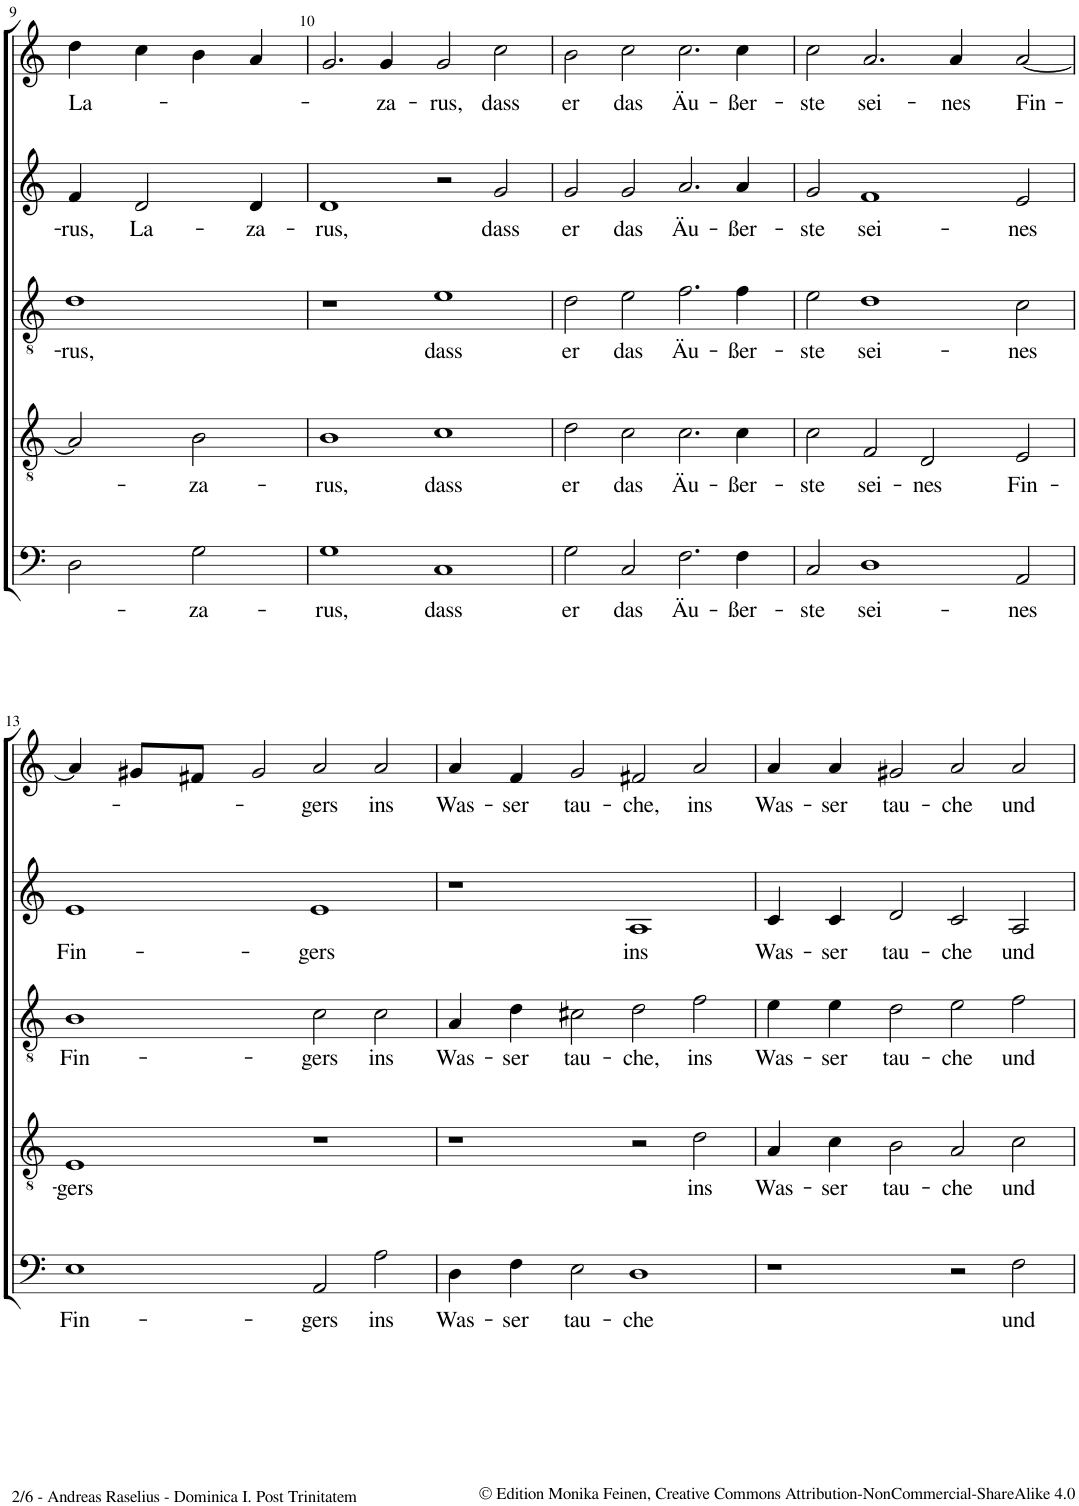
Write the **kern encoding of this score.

**kern	**text	**kern	**text	**kern	**text	**kern	**text	**kern	**text
*part5	*part5	*part4	*part4	*part3	*part3	*part2	*part2	*part1	*part1
*staff5	*staff5	*staff4	*staff4	*staff3	*staff3	*staff2	*staff2	*staff1	*staff1
*I"Bassus	*	*I"Tenor [Dorius]	*	*I"Quintus	*	*I"Altus	*	*I"Cantus	*
!!LO:PB:g=z
*clefF4	*	*clefGv2	*	*clefGv2	*	*clefG2	*	*clefG2	*
*k[]	*	*k[]	*	*k[]	*	*k[]	*	*k[]	*
*M4/2	*	*M4/2	*	*M4/2	*	*M4/2	*	*M4/2	*
*met(c|)	*	*met(c|)	*	*met(c|)	*	*met(c|)	*	*met(c|)	*
=9	=9	=9	=9	=9	=9	=9	=9	=9	=9
!	!	!	!	!	!LO:LY:b	!	!LO:LY:b	!	!LO:LY:b
2D\	.	2A/]	.	1d	-rus,	4f/	-rus,	4dd\	La-
!	!	!	!	!	!	!	!LO:LY:b	!	!
.	.	.	.	.	.	2d/	La-	4cc\	.
!	!LO:LY:b	!	!LO:LY:b	!	!	!	!	!	!
2G\	-za-	2B\	-za-	.	.	.	.	4b\	.
!	!	!	!	!	!	!	!LO:LY:b	!	!
.	.	.	.	.	.	4d/	-za-	4a/	.
=10	=10	=10	=10	=10	=10	=10	=10	=10	=10
!	!LO:LY:b	!	!LO:LY:b	!	!	!	!LO:LY:b	!	!
1G	-rus,	1B	-rus,	1r	.	1d	-rus,	2.g/	.
!	!	!	!	!	!	!	!	!	!LO:LY:b
.	.	.	.	.	.	.	.	4g/	-za-
!	!LO:LY:b	!	!LO:LY:b	!	!LO:LY:b	!	!	!	!LO:LY:b
1C	dass	1c	dass	1e	dass	2r	.	2g/	-rus,
!	!	!	!	!	!	!	!LO:LY:b	!	!LO:LY:b
.	.	.	.	.	.	2g/	dass	2cc\	dass
=11	=11	=11	=11	=11	=11	=11	=11	=11	=11
!	!LO:LY:b	!	!LO:LY:b	!	!LO:LY:b	!	!LO:LY:b	!	!LO:LY:b
2G\	er	2d\	er	2d\	er	2g/	er	2b\	er
!	!LO:LY:b	!	!LO:LY:b	!	!LO:LY:b	!	!LO:LY:b	!	!LO:LY:b
2C/	das	2c\	das	2e\	das	2g/	das	2cc\	das
!	!LO:LY:b	!	!LO:LY:b	!	!LO:LY:b	!	!LO:LY:b	!	!LO:LY:b
2.F\	Äu-	2.c\	Äu-	2.f\	Äu-	2.a/	Äu-	2.cc\	Äu-
!	!LO:LY:b	!	!LO:LY:b	!	!LO:LY:b	!	!LO:LY:b	!	!LO:LY:b
4F\	-ßer-	4c\	-ßer-	4f\	-ßer-	4a/	-ßer-	4cc\	-ßer-
=12	=12	=12	=12	=12	=12	=12	=12	=12	=12
!	!LO:LY:b	!	!LO:LY:b	!	!LO:LY:b	!	!LO:LY:b	!	!LO:LY:b
2C/	-ste	2c\	-ste	2e\	-ste	2g/	-ste	2cc\	-ste
!	!LO:LY:b	!	!LO:LY:b	!	!LO:LY:b	!	!LO:LY:b	!	!LO:LY:b
1D	sei-	2F/	sei-	1d	sei-	1f	sei-	2.a/	sei-
!	!	!	!LO:LY:b	!	!	!	!	!	!
.	.	2D/	-nes	.	.	.	.	.	.
!	!	!	!	!	!	!	!	!	!LO:LY:b
.	.	.	.	.	.	.	.	4a/	-nes
!	!LO:LY:b	!	!LO:LY:b	!	!LO:LY:b	!	!LO:LY:b	!	!LO:LY:b
2AA/	-nes	2E/	Fin-	2c\	-nes	2e/	-nes	[2a/	Fin-
!!LO:LB:g=z
=13	=13	=13	=13	=13	=13	=13	=13	=13	=13
!	!LO:LY:b	!	!LO:LY:b	!	!LO:LY:b	!	!LO:LY:b	!	!
1E	Fin-	1E	-gers	1B	Fin-	1e	Fin-	4a/]	.
.	.	.	.	.	.	.	.	8g#X/L	.
.	.	.	.	.	.	.	.	8f#X/J	.
.	.	.	.	.	.	.	.	2g#/	.
!	!LO:LY:b	!	!	!	!LO:LY:b	!	!LO:LY:b	!	!LO:LY:b
2AA/	-gers	1r	.	2c\	-gers	1e	-gers	2a/	-gers
!	!LO:LY:b	!	!	!	!LO:LY:b	!	!	!	!LO:LY:b
2A\	ins	.	.	2c\	ins	.	.	2a/	ins
=14	=14	=14	=14	=14	=14	=14	=14	=14	=14
!	!LO:LY:b	!	!	!	!LO:LY:b	!	!	!	!LO:LY:b
4D\	Was-	1r	.	4A/	Was-	1r	.	4a/	Was-
!	!LO:LY:b	!	!	!	!LO:LY:b	!	!	!	!LO:LY:b
4F\	-ser	.	.	4d\	-ser	.	.	4f/	-ser
!	!LO:LY:b	!	!	!	!LO:LY:b	!	!	!	!LO:LY:b
2E\	tau-	.	.	2c#X\	tau-	.	.	2g/	tau-
!	!LO:LY:b	!	!	!	!LO:LY:b	!	!LO:LY:b	!	!LO:LY:b
1D	-che	2r	.	2d\	-che,	1A	ins	2f#X/	-che,
!	!	!	!LO:LY:b	!	!LO:LY:b	!	!	!	!LO:LY:b
.	.	2d\	ins	2f\	ins	.	.	2a/	ins
=15	=15	=15	=15	=15	=15	=15	=15	=15	=15
!	!	!	!LO:LY:b	!	!LO:LY:b	!	!LO:LY:b	!	!LO:LY:b
1r	.	4A/	Was-	4e\	Was-	4c/	Was-	4a/	Was-
!	!	!	!LO:LY:b	!	!LO:LY:b	!	!LO:LY:b	!	!LO:LY:b
.	.	4c\	-ser	4e\	-ser	4c/	-ser	4a/	-ser
!	!	!	!LO:LY:b	!	!LO:LY:b	!	!LO:LY:b	!	!LO:LY:b
.	.	2B\	tau-	2d\	tau-	2d/	tau-	2g#X/	tau-
!	!	!	!LO:LY:b	!	!LO:LY:b	!	!LO:LY:b	!	!LO:LY:b
2r	.	2A/	-che	2e\	-che	2c/	-che	2a/	-che
!	!LO:LY:b	!	!LO:LY:b	!	!LO:LY:b	!	!LO:LY:b	!	!LO:LY:b
2F\	und	2c\	und	2f\	und	2A/	und	2a/	und
=	=	=	=	=	=	=	=	=	=
*-	*-	*-	*-	*-	*-	*-	*-	*-	*-
